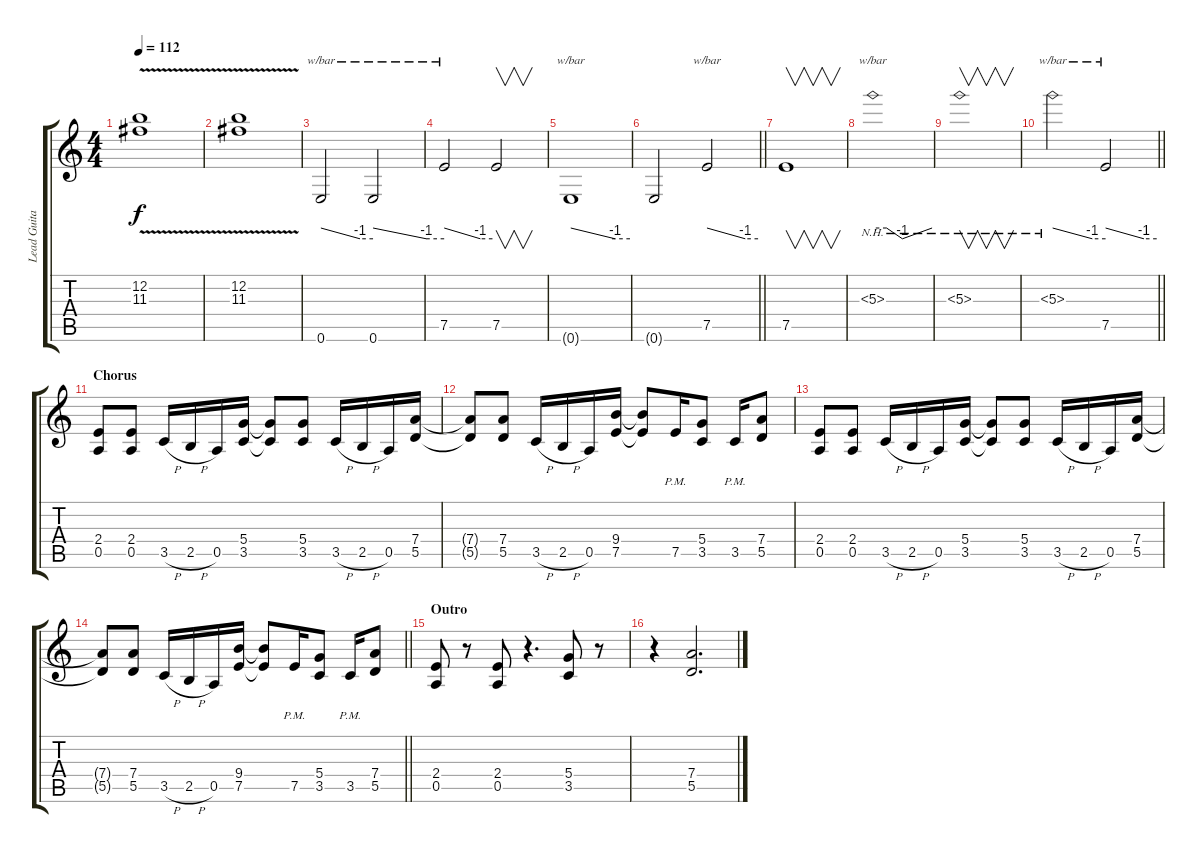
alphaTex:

\track ("Lead Guitar" "Lead Guita") {instrument distortionguitar}
\staff {score tabs}
\tuning (E4 B3 G3 D3 A2 E2) {hide}
\ts (4 4)
\tempo 112
\clef g2
\ks c
(12.2{v} 11.3{v}).1{dy f} |
(12.2{v} 11.3{v}).1 |
0.6.2{tbe (custom default 0 0 45 -4 60 -4)} 0.6.2{tbe (custom default 0 0 45 -4 60 -4)} |
7.5.2{tbe (custom default 0 0 45 -4 60 -4)} 7.5.2{v} |
0.6{t}.1{tbe (custom default 0 0 45 -4 60 -4)} |
\barLineRight lightlight
0.6{t}.2 7.5.2{tbe (custom default 0 0 45 -4 60 -4)} |
7.5.1{v} |
5.3{nh}.1{tbe (custom default 0 0 14 0 30 -4 60 0)} |
5.3{nh}.1{v} |
\barLineRight lightlight
5.3{nh}.2{tbe (custom default 0 0 45 -4 60 -4)} 7.5.2{tbe (custom default 0 0 45 -4 60 -4)} |
\section ("" "Chorus")
(2.4 0.5).8 (2.4 0.5).8 3.5{h}.16 2.5{h}.16 0.5.16 (5.4 3.5).16 (5.4{t} 3.5{t}).8 (5.4 3.5).8 3.5{h}.16 2.5{h}.16 0.5.16 (7.4 5.5).16 |
(7.4{t} 5.5{t}).8 (7.4 5.5).8 3.5{h}.16 2.5{h}.16 0.5.16 (9.4 7.5).16 (9.4{t} 7.5{t}).8 7.5{pm}.16 (5.4 3.5).8 3.5{pm}.16 (7.4 5.5).8 |
(2.4 0.5).8 (2.4 0.5).8 3.5{h}.16 2.5{h}.16 0.5.16 (5.4 3.5).16 (5.4{t} 3.5{t}).8 (5.4 3.5).8 3.5{h}.16 2.5{h}.16 0.5.16 (7.4 5.5).16 |
\barLineRight lightlight
(7.4{t} 5.5{t}).8 (7.4 5.5).8 3.5{h}.16 2.5{h}.16 0.5.16 (9.4 7.5).16 (9.4{t} 7.5{t}).8 7.5{pm}.16 (5.4 3.5).8 3.5{pm}.16 (7.4 5.5).8 |
\section ("" "Outro")
(2.4 0.5).8 r.8 (2.4 0.5).8 r.4{d} (5.4 3.5).8 r.8 |
r.4 (7.4 5.5).2{d}
